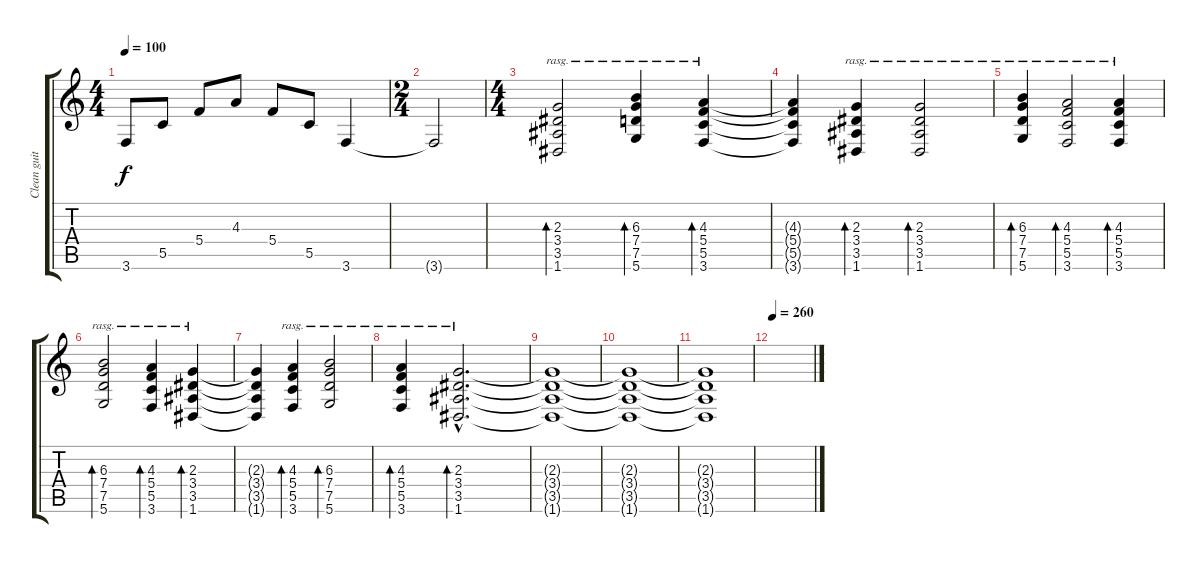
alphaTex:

\track ("Clean guitar" "Clean guit") {instrument electricguitarjazz}
\staff {score tabs}
\tuning (D4 A3 F3 C3 G2 D2) {hide}
\ts (4 4)
\tempo 100
\clef g2
\ks c
3.6.8{dy f volume 12} 5.5.8 5.4.8 4.3.8 5.4.8 5.5.8 3.6.4 |
\ts (2 4)
3.6{t}.2 |
\ts (4 4)
(2.3 3.4 3.5 1.6).2{bd 240 rasg ii volume 12} (6.3 7.4 7.5 5.6).4{bd 240 rasg ii} (4.3 5.4 5.5 3.6).4{bd 240 rasg ii} |
(4.3{t} 5.4{t} 5.5{t} 3.6{t}).4 (2.3 3.4 3.5 1.6).4{bd 240 rasg ii} (2.3 3.4 3.5 1.6).2{bd 240 rasg ii} |
(6.3 7.4 7.5 5.6).4{bd 240 rasg ii} (4.3 5.4 5.5 3.6).2{bd 240 rasg ii} (4.3 5.4 5.5 3.6).4{bd 240 rasg ii} |
(6.3 7.4 7.5 5.6).2{bd 240 rasg ii} (4.3 5.4 5.5 3.6).4{bd 240 rasg ii} (2.3 3.4 3.5 1.6).4{bd 240 rasg ii} |
(2.3{t} 3.4{t} 3.5{t} 1.6{t}).4 (4.3 5.4 5.5 3.6).4{bd 240 rasg ii} (6.3 7.4 7.5 5.6).2{bd 240 rasg ii} |
(4.3 5.4 5.5 3.6).4{bd 240 rasg ii} (2.3{hac} 3.4{hac} 3.5{hac} 1.6{hac}).2{d bd 480 rasg ii} |
(2.3{t} 3.4{t} 3.5{t} 1.6{t}).1 |
(2.3{t} 3.4{t} 3.5{t} 1.6{t}).1 |
(2.3{t} 3.4{t} 3.5{t} 1.6{t}).1 |
\tempo 260
